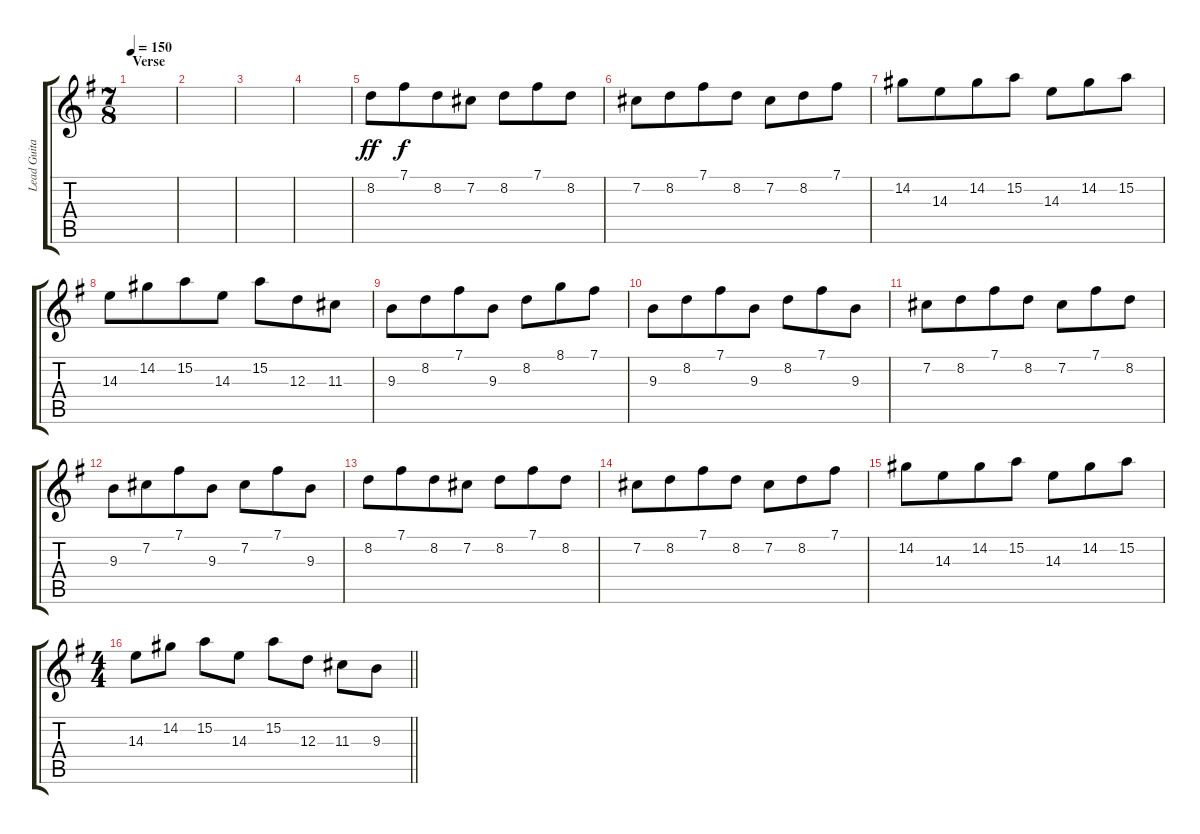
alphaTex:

\track ("Lead Guitar, Effects" "Lead Guita") {instrument overdrivenguitar}
\staff {score tabs}
\tuning (B3 Gb3 D3 A2 E2 B1) {hide}
\ts (7 8)
\section ("" "Verse")
\tempo 150
\clef g2
\ks g
|
|
|
|
8.2.8{dy ff volume 12 instrument pad7halo} 7.1.8{dy f} 8.2.8 7.2.8 8.2.8 7.1.8 8.2.8 |
7.2.8 8.2.8 7.1.8 8.2.8 7.2.8 8.2.8 7.1.8 |
14.2.8 14.3.8 14.2.8 15.2.8 14.3.8 14.2.8 15.2.8 |
14.3.8 14.2.8 15.2.8 14.3.8 15.2.8 12.3.8 11.3.8 |
9.3.8{volume 11 instrument pad7halo} 8.2.8 7.1.8 9.3.8 8.2.8 8.1.8 7.1.8 |
9.3.8 8.2.8 7.1.8 9.3.8 8.2.8 7.1.8 9.3.8 |
7.2.8 8.2.8 7.1.8 8.2.8 7.2.8 7.1.8 8.2.8 |
9.3.8 7.2.8 7.1.8 9.3.8 7.2.8 7.1.8 9.3.8 |
8.2.8 7.1.8 8.2.8 7.2.8 8.2.8 7.1.8 8.2.8 |
7.2.8 8.2.8 7.1.8 8.2.8 7.2.8 8.2.8 7.1.8 |
14.2.8 14.3.8 14.2.8 15.2.8 14.3.8 14.2.8 15.2.8 |
\ts (4 4)
\barLineRight lightlight
14.3.8 14.2.8 15.2.8 14.3.8 15.2.8 12.3.8 11.3.8 9.3.8
